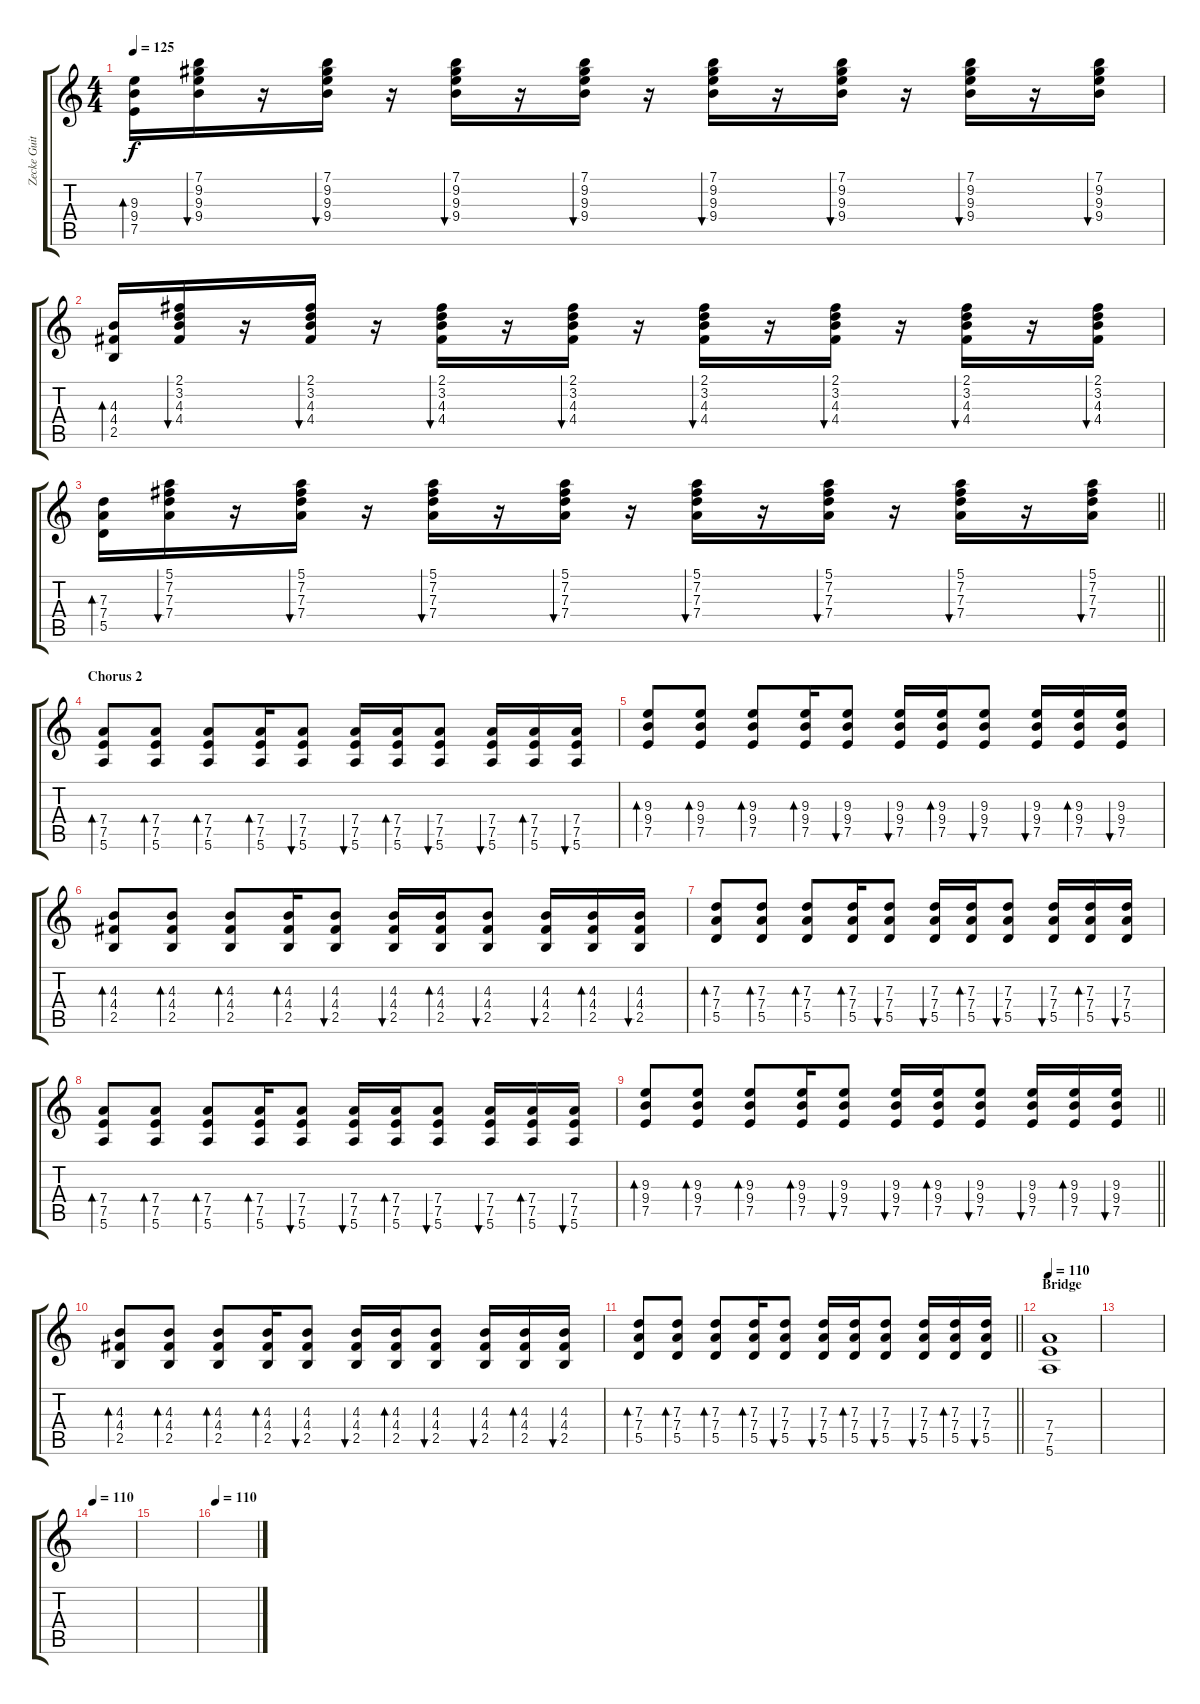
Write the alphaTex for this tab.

\track ("Zecke Guitar" "Zecke Guit") {instrument distortionguitar}
\staff {score tabs}
\tuning (E4 B3 G3 D3 A2 E2) {hide}
\ts (4 4)
\tempo 125
\clef g2
\ks c
(9.3 9.4 7.5).16{bd 120 dy f} (7.1 9.2 9.3 9.4).16{bu 60} r.16 (7.1 9.2 9.3 9.4).16{bu 60} r.16 (7.1 9.2 9.3 9.4).16{bu 60} r.16 (7.1 9.2 9.3 9.4).16{bu 60} r.16 (7.1 9.2 9.3 9.4).16{bu 60} r.16 (7.1 9.2 9.3 9.4).16{bu 60} r.16 (7.1 9.2 9.3 9.4).16{bu 60} r.16 (7.1 9.2 9.3 9.4).16{bu 60} |
(4.3 4.4 2.5).16{bd 120} (2.1 3.2 4.3 4.4).16{bu 60} r.16 (2.1 3.2 4.3 4.4).16{bu 60} r.16 (2.1 3.2 4.3 4.4).16{bu 60} r.16 (2.1 3.2 4.3 4.4).16{bu 60} r.16 (2.1 3.2 4.3 4.4).16{bu 60} r.16 (2.1 3.2 4.3 4.4).16{bu 60} r.16 (2.1 3.2 4.3 4.4).16{bu 60} r.16 (2.1 3.2 4.3 4.4).16{bu 60} |
\barLineRight lightlight
(7.3 7.4 5.5).16{bd 120} (5.1 7.2 7.3 7.4).16{bu 60} r.16 (5.1 7.2 7.3 7.4).16{bu 60} r.16 (5.1 7.2 7.3 7.4).16{bu 60} r.16 (5.1 7.2 7.3 7.4).16{bu 60} r.16 (5.1 7.2 7.3 7.4).16{bu 60} r.16 (5.1 7.2 7.3 7.4).16{bu 60} r.16 (5.1 7.2 7.3 7.4).16{bu 60} r.16 (5.1 7.2 7.3 7.4).16{bu 60} |
\section ("" "Chorus 2")
(7.4 7.5 5.6).8{bd 60 volume 11 instrument distortionguitar} (7.4 7.5 5.6).8{bd 60} (7.4 7.5 5.6).8{bd 60} (7.4 7.5 5.6).16{bd 60} (7.4 7.5 5.6).8{bu 60} (7.4 7.5 5.6).16{bu 60} (7.4 7.5 5.6).16{bd 60} (7.4 7.5 5.6).8{bu 60} (7.4 7.5 5.6).16{bu 60} (7.4 7.5 5.6).16{bd 60} (7.4 7.5 5.6).16{bu 60} |
(9.3 9.4 7.5).8{bd 60} (9.3 9.4 7.5).8{bd 60} (9.3 9.4 7.5).8{bd 60} (9.3 9.4 7.5).16{bd 60} (9.3 9.4 7.5).8{bu 60} (9.3 9.4 7.5).16{bu 60} (9.3 9.4 7.5).16{bd 60} (9.3 9.4 7.5).8{bu 60} (9.3 9.4 7.5).16{bu 60} (9.3 9.4 7.5).16{bd 60} (9.3 9.4 7.5).16{bu 60} |
(4.3 4.4 2.5).8{bd 60} (4.3 4.4 2.5).8{bd 60} (4.3 4.4 2.5).8{bd 60} (4.3 4.4 2.5).16{bd 60} (4.3 4.4 2.5).8{bu 60} (4.3 4.4 2.5).16{bu 60} (4.3 4.4 2.5).16{bd 60} (4.3 4.4 2.5).8{bu 60} (4.3 4.4 2.5).16{bu 60} (4.3 4.4 2.5).16{bd 60} (4.3 4.4 2.5).16{bu 60} |
(7.3 7.4 5.5).8{bd 60} (7.3 7.4 5.5).8{bd 60} (7.3 7.4 5.5).8{bd 60} (7.3 7.4 5.5).16{bd 60} (7.3 7.4 5.5).8{bu 60} (7.3 7.4 5.5).16{bu 60} (7.3 7.4 5.5).16{bd 60} (7.3 7.4 5.5).8{bu 60} (7.3 7.4 5.5).16{bu 60} (7.3 7.4 5.5).16{bd 60} (7.3 7.4 5.5).16{bu 60} |
(7.4 7.5 5.6).8{bd 60} (7.4 7.5 5.6).8{bd 60} (7.4 7.5 5.6).8{bd 60} (7.4 7.5 5.6).16{bd 60} (7.4 7.5 5.6).8{bu 60} (7.4 7.5 5.6).16{bu 60} (7.4 7.5 5.6).16{bd 60} (7.4 7.5 5.6).8{bu 60} (7.4 7.5 5.6).16{bu 60} (7.4 7.5 5.6).16{bd 60} (7.4 7.5 5.6).16{bu 60} |
\barLineRight lightlight
(9.3 9.4 7.5).8{bd 60} (9.3 9.4 7.5).8{bd 60} (9.3 9.4 7.5).8{bd 60} (9.3 9.4 7.5).16{bd 60} (9.3 9.4 7.5).8{bu 60} (9.3 9.4 7.5).16{bu 60} (9.3 9.4 7.5).16{bd 60} (9.3 9.4 7.5).8{bu 60} (9.3 9.4 7.5).16{bu 60} (9.3 9.4 7.5).16{bd 60} (9.3 9.4 7.5).16{bu 60} |
(4.3 4.4 2.5).8{bd 60} (4.3 4.4 2.5).8{bd 60} (4.3 4.4 2.5).8{bd 60} (4.3 4.4 2.5).16{bd 60} (4.3 4.4 2.5).8{bu 60} (4.3 4.4 2.5).16{bu 60} (4.3 4.4 2.5).16{bd 60} (4.3 4.4 2.5).8{bu 60} (4.3 4.4 2.5).16{bu 60} (4.3 4.4 2.5).16{bd 60} (4.3 4.4 2.5).16{bu 60} |
\barLineRight lightlight
(7.3 7.4 5.5).8{bd 60} (7.3 7.4 5.5).8{bd 60} (7.3 7.4 5.5).8{bd 60} (7.3 7.4 5.5).16{bd 60} (7.3 7.4 5.5).8{bu 60} (7.3 7.4 5.5).16{bu 60} (7.3 7.4 5.5).16{bd 60} (7.3 7.4 5.5).8{bu 60} (7.3 7.4 5.5).16{bu 60} (7.3 7.4 5.5).16{bd 60} (7.3 7.4 5.5).16{bu 60} |
\section ("" "Bridge")
\tempo 110
(7.4 7.5 5.6).1 |
|
\tempo 110
|
|
\tempo 110
